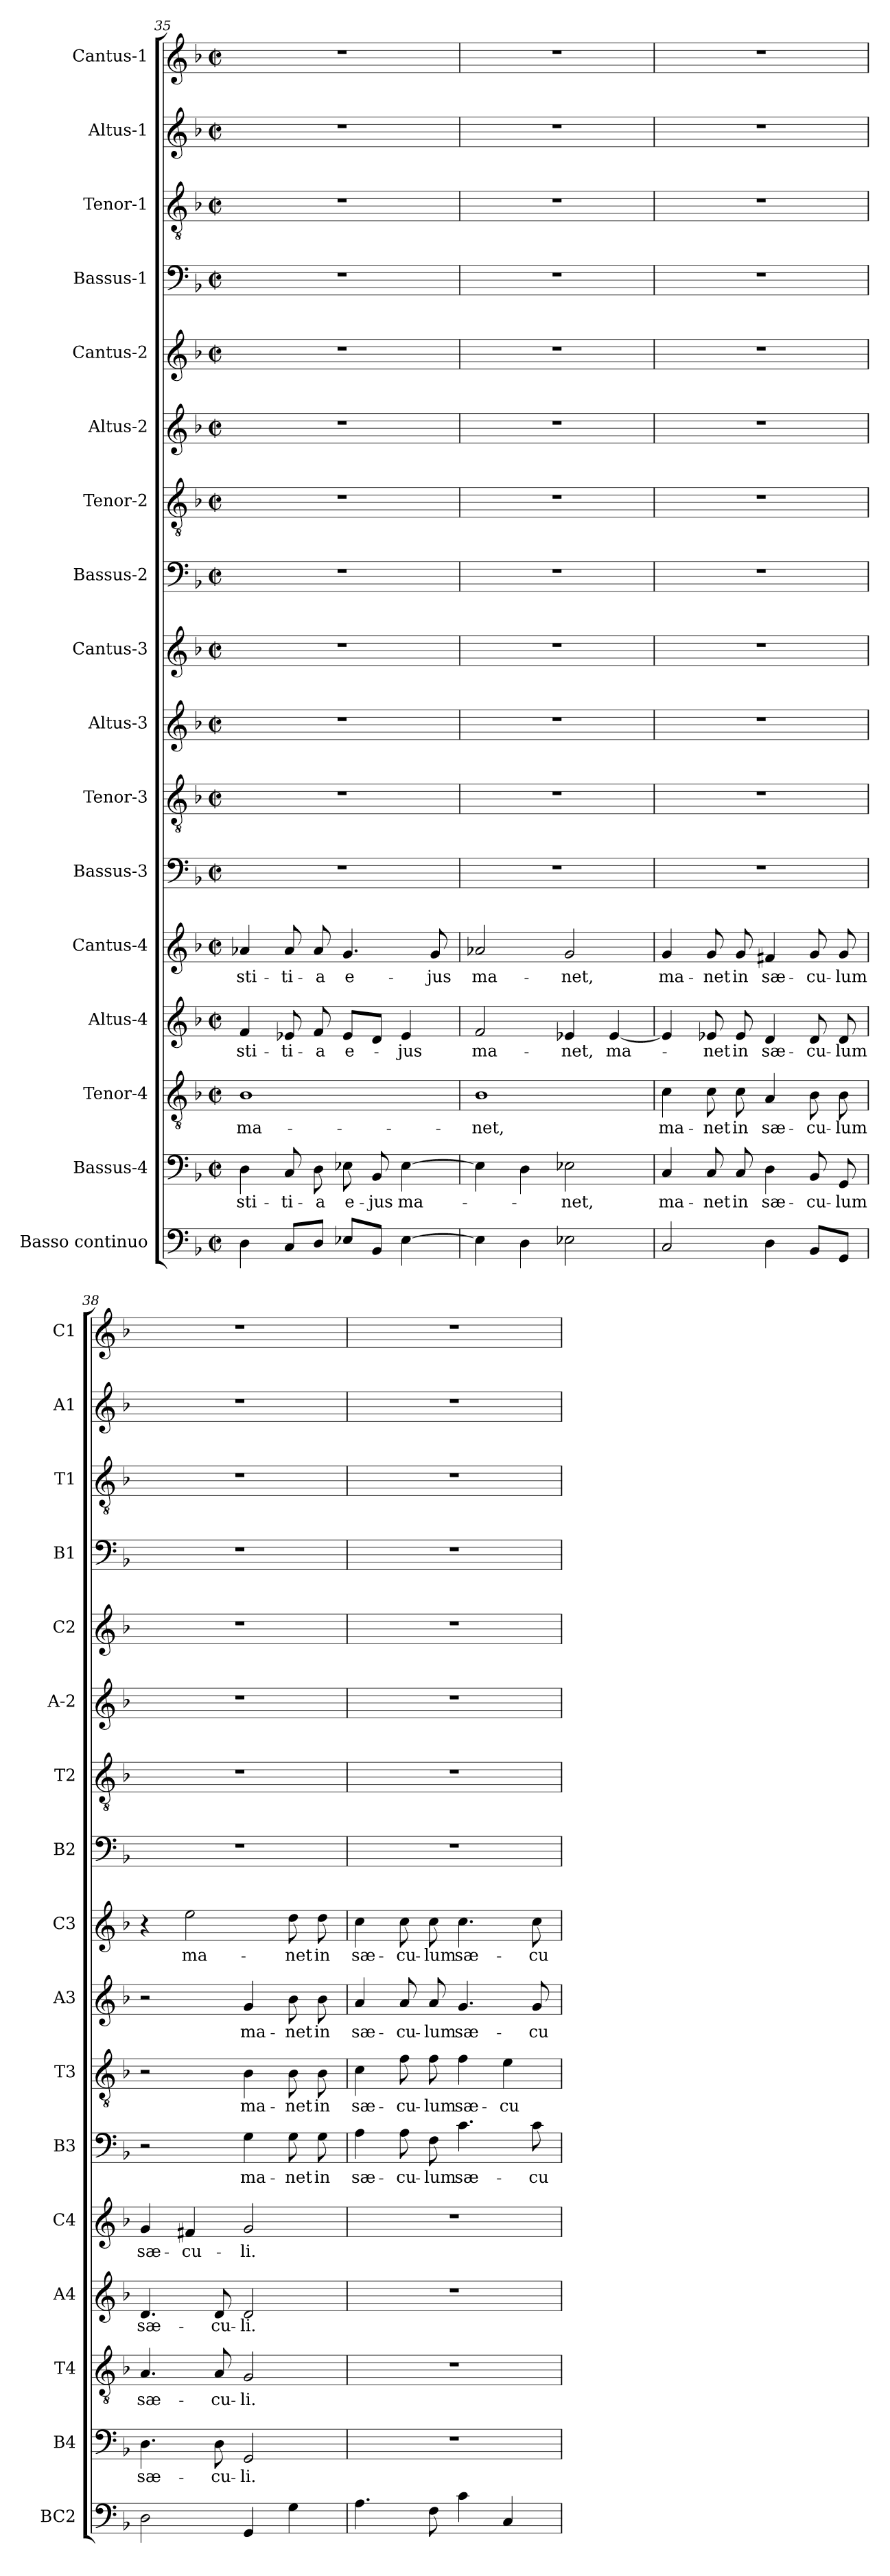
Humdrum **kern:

**kern	**kern	**text	**kern	**text	**kern	**text	**kern	**text	**kern	**text	**kern	**text	**kern	**text	**kern	**text	**kern	**kern	**kern	**kern	**kern	**kern	**kern	**kern
*part17	*part16	*part16	*part15	*part15	*part14	*part14	*part13	*part13	*part12	*part12	*part11	*part11	*part10	*part10	*part9	*part9	*part8	*part7	*part6	*part5	*part4	*part3	*part2	*part1
*staff17	*staff16	*staff16	*staff15	*staff15	*staff14	*staff14	*staff13	*staff13	*staff12	*staff12	*staff11	*staff11	*staff10	*staff10	*staff9	*staff9	*staff8	*staff7	*staff6	*staff5	*staff4	*staff3	*staff2	*staff1
*I"Basso continuo	*I"Bassus-4	*	*I"Tenor-4	*	*I"Altus-4	*	*I"Cantus-4	*	*I"Bassus-3	*	*I"Tenor-3	*	*I"Altus-3	*	*I"Cantus-3	*	*I"Bassus-2	*I"Tenor-2	*I"Altus-2	*I"Cantus-2	*I"Bassus-1	*I"Tenor-1	*I"Altus-1	*I"Cantus-1
*I'BC2	*I'B4	*	*I'T4	*	*I'A4	*	*I'C4	*	*I'B3	*	*I'T3	*	*I'A3	*	*I'C3	*	*I'B2	*I'T2	*I'A-2	*I'C2	*I'B1	*I'T1	*I'A1	*I'C1
*clefF4	*clefF4	*	*clefGv2	*	*clefG2	*	*clefG2	*	*clefF4	*	*clefGv2	*	*clefG2	*	*clefG2	*	*clefF4	*clefGv2	*clefG2	*clefG2	*clefF4	*clefGv2	*clefG2	*clefG2
*k[b-]	*k[b-]	*	*k[b-]	*	*k[b-]	*	*k[b-]	*	*k[b-]	*	*k[b-]	*	*k[b-]	*	*k[b-]	*	*k[b-]	*k[b-]	*k[b-]	*k[b-]	*k[b-]	*k[b-]	*k[b-]	*k[b-]
*F:	*F:	*	*F:	*	*F:	*	*F:	*	*F:	*	*F:	*	*F:	*	*F:	*	*F:	*F:	*F:	*F:	*F:	*F:	*F:	*F:
*M2/2	*M2/2	*	*M2/2	*	*M2/2	*	*M2/2	*	*M2/2	*	*M2/2	*	*M2/2	*	*M2/2	*	*M2/2	*M2/2	*M2/2	*M2/2	*M2/2	*M2/2	*M2/2	*M2/2
*met(c|)	*met(c|)	*	*met(c|)	*	*met(c|)	*	*met(c|)	*	*met(c|)	*	*met(c|)	*	*met(c|)	*	*met(c|)	*	*met(c|)	*met(c|)	*met(c|)	*met(c|)	*met(c|)	*met(c|)	*met(c|)	*met(c|)
=35	=35	=35	=35	=35	=35	=35	=35	=35	=35	=35	=35	=35	=35	=35	=35	=35	=35	=35	=35	=35	=35	=35	=35	=35
!	!	!LO:LY:b	!	!LO:LY:b	!	!LO:LY:b	!	!LO:LY:b	!	!	!	!	!	!	!	!	!	!	!	!	!	!	!	!
4D\	4D\	-sti-	1B-	ma-	4f/	-sti-	4a-X/	-sti-	1r	.	1r	.	1r	.	1r	.	1r	1r	1r	1r	1r	1r	1r	1r
!	!	!LO:LY:b	!	!	!	!LO:LY:b	!	!LO:LY:b	!	!	!	!	!	!	!	!	!	!	!	!	!	!	!	!
8C/L	8C/	-ti-	.	.	8e-X/	-ti-	8a-/	-ti-	.	.	.	.	.	.	.	.	.	.	.	.	.	.	.	.
!	!	!LO:LY:b	!	!	!	!LO:LY:b	!	!LO:LY:b	!	!	!	!	!	!	!	!	!	!	!	!	!	!	!	!
8D/J	8D\	-a	.	.	8f/	-a	8a-/	-a	.	.	.	.	.	.	.	.	.	.	.	.	.	.	.	.
!	!	!LO:LY:b	!	!	!	!LO:LY:b	!	!LO:LY:b	!	!	!	!	!	!	!	!	!	!	!	!	!	!	!	!
8E-X/L	8E-X\	e-	.	.	8e-/L	e-	4.g/	e-	.	.	.	.	.	.	.	.	.	.	.	.	.	.	.	.
!	!	!LO:LY:b	!	!	!	!	!	!	!	!	!	!	!	!	!	!	!	!	!	!	!	!	!	!
8BB-/J	8BB-/	-jus	.	.	8d/J	.	.	.	.	.	.	.	.	.	.	.	.	.	.	.	.	.	.	.
!	!	!LO:LY:b	!	!	!	!LO:LY:b	!	!	!	!	!	!	!	!	!	!	!	!	!	!	!	!	!	!
[4E-\	[4E-\	ma-	.	.	4e-/	-jus	.	.	.	.	.	.	.	.	.	.	.	.	.	.	.	.	.	.
!	!	!	!	!	!	!	!	!LO:LY:b	!	!	!	!	!	!	!	!	!	!	!	!	!	!	!	!
.	.	.	.	.	.	.	8g/	-jus	.	.	.	.	.	.	.	.	.	.	.	.	.	.	.	.
=36	=36	=36	=36	=36	=36	=36	=36	=36	=36	=36	=36	=36	=36	=36	=36	=36	=36	=36	=36	=36	=36	=36	=36	=36
!	!	!	!	!LO:LY:b	!	!LO:LY:b	!	!LO:LY:b	!	!	!	!	!	!	!	!	!	!	!	!	!	!	!	!
4E-\]	4E-\]	.	1B-	-net,	2f/	ma-	2a-X/	ma-	1r	.	1r	.	1r	.	1r	.	1r	1r	1r	1r	1r	1r	1r	1r
4D\	4D\	.	.	.	.	.	.	.	.	.	.	.	.	.	.	.	.	.	.	.	.	.	.	.
!	!	!LO:LY:b	!	!	!	!LO:LY:b	!	!LO:LY:b	!	!	!	!	!	!	!	!	!	!	!	!	!	!	!	!
2E-X\	2E-X\	-net,	.	.	4e-X/	-net,	2g/	-net,	.	.	.	.	.	.	.	.	.	.	.	.	.	.	.	.
!	!	!	!	!	!	!LO:LY:b	!	!	!	!	!	!	!	!	!	!	!	!	!	!	!	!	!	!
.	.	.	.	.	[4e-/	ma-	.	.	.	.	.	.	.	.	.	.	.	.	.	.	.	.	.	.
=37	=37	=37	=37	=37	=37	=37	=37	=37	=37	=37	=37	=37	=37	=37	=37	=37	=37	=37	=37	=37	=37	=37	=37	=37
!	!	!LO:LY:b	!	!LO:LY:b	!	!	!	!LO:LY:b	!	!	!	!	!	!	!	!	!	!	!	!	!	!	!	!
2C/	4C/	ma-	4c\	ma-	4e-/]	.	4g/	ma-	1r	.	1r	.	1r	.	1r	.	1r	1r	1r	1r	1r	1r	1r	1r
!	!	!LO:LY:b	!	!LO:LY:b	!	!LO:LY:b	!	!LO:LY:b	!	!	!	!	!	!	!	!	!	!	!	!	!	!	!	!
.	8C/	-net	8c\	-net	8e-X/	-net	8g/	-net	.	.	.	.	.	.	.	.	.	.	.	.	.	.	.	.
!	!	!LO:LY:b	!	!LO:LY:b	!	!LO:LY:b	!	!LO:LY:b	!	!	!	!	!	!	!	!	!	!	!	!	!	!	!	!
.	8C/	in	8c\	in	8e-/	in	8g/	in	.	.	.	.	.	.	.	.	.	.	.	.	.	.	.	.
!	!	!LO:LY:b	!	!LO:LY:b	!	!LO:LY:b	!	!LO:LY:b	!	!	!	!	!	!	!	!	!	!	!	!	!	!	!	!
4D\	4D\	sæ-	4A/	sæ-	4d/	sæ-	4f#X/	sæ-	.	.	.	.	.	.	.	.	.	.	.	.	.	.	.	.
!	!	!LO:LY:b	!	!LO:LY:b	!	!LO:LY:b	!	!LO:LY:b	!	!	!	!	!	!	!	!	!	!	!	!	!	!	!	!
8BB-/L	8BB-/	-cu-	8B-\	-cu-	8d/	-cu-	8g/	-cu-	.	.	.	.	.	.	.	.	.	.	.	.	.	.	.	.
!	!	!LO:LY:b	!	!LO:LY:b	!	!LO:LY:b	!	!LO:LY:b	!	!	!	!	!	!	!	!	!	!	!	!	!	!	!	!
8GG/J	8GG/	-lum	8B-\	-lum	8d/	-lum	8g/	-lum	.	.	.	.	.	.	.	.	.	.	.	.	.	.	.	.
!!LO:PB:g=z
=38	=38	=38	=38	=38	=38	=38	=38	=38	=38	=38	=38	=38	=38	=38	=38	=38	=38	=38	=38	=38	=38	=38	=38	=38
!	!	!LO:LY:b	!	!LO:LY:b	!	!LO:LY:b	!	!LO:LY:b	!	!	!	!	!	!	!	!	!	!	!	!	!	!	!	!
2D\	4.D\	sæ-	4.A/	sæ-	4.d/	sæ-	4g/	sæ-	2r	.	2r	.	2r	.	4r	.	1r	1r	1r	1r	1r	1r	1r	1r
!	!	!	!	!	!	!	!	!LO:LY:b	!	!	!	!	!	!	!	!LO:LY:b	!	!	!	!	!	!	!	!
.	.	.	.	.	.	.	4f#X/	-cu-	.	.	.	.	.	.	2ee\	ma-	.	.	.	.	.	.	.	.
!	!	!LO:LY:b	!	!LO:LY:b	!	!LO:LY:b	!	!	!	!	!	!	!	!	!	!	!	!	!	!	!	!	!	!
.	8D\	-cu-	8A/	-cu-	8d/	-cu-	.	.	.	.	.	.	.	.	.	.	.	.	.	.	.	.	.	.
!	!	!LO:LY:b	!	!LO:LY:b	!	!LO:LY:b	!	!LO:LY:b	!	!LO:LY:b	!	!LO:LY:b	!	!LO:LY:b	!	!	!	!	!	!	!	!	!	!
4GG/	2GG/	-li.	2G/	-li.	2d/	-li.	2g/	-li.	4G\	ma-	4B-\	ma-	4g/	ma-	.	.	.	.	.	.	.	.	.	.
!	!	!	!	!	!	!	!	!	!	!LO:LY:b	!	!LO:LY:b	!	!LO:LY:b	!	!LO:LY:b	!	!	!	!	!	!	!	!
4G\	.	.	.	.	.	.	.	.	8G\	-net	8B-\	-net	8b-\	-net	8dd\	-net	.	.	.	.	.	.	.	.
!	!	!	!	!	!	!	!	!	!	!LO:LY:b	!	!LO:LY:b	!	!LO:LY:b	!	!LO:LY:b	!	!	!	!	!	!	!	!
.	.	.	.	.	.	.	.	.	8G\	in	8B-\	in	8b-\	in	8dd\	in	.	.	.	.	.	.	.	.
=39	=39	=39	=39	=39	=39	=39	=39	=39	=39	=39	=39	=39	=39	=39	=39	=39	=39	=39	=39	=39	=39	=39	=39	=39
!	!	!	!	!	!	!	!	!	!	!LO:LY:b	!	!LO:LY:b	!	!LO:LY:b	!	!LO:LY:b	!	!	!	!	!	!	!	!
4.A\	1r	.	1r	.	1r	.	1r	.	4A\	sæ-	4c\	sæ-	4a/	sæ-	4cc\	sæ-	1r	1r	1r	1r	1r	1r	1r	1r
!	!	!	!	!	!	!	!	!	!	!LO:LY:b	!	!LO:LY:b	!	!LO:LY:b	!	!LO:LY:b	!	!	!	!	!	!	!	!
.	.	.	.	.	.	.	.	.	8A\	-cu-	8f\	-cu-	8a/	-cu-	8cc\	-cu-	.	.	.	.	.	.	.	.
!	!	!	!	!	!	!	!	!	!	!LO:LY:b	!	!LO:LY:b	!	!LO:LY:b	!	!LO:LY:b	!	!	!	!	!	!	!	!
8F\	.	.	.	.	.	.	.	.	8F\	-lum	8f\	-lum	8a/	-lum	8cc\	-lum	.	.	.	.	.	.	.	.
!	!	!	!	!	!	!	!	!	!	!LO:LY:b	!	!LO:LY:b	!	!LO:LY:b	!	!LO:LY:b	!	!	!	!	!	!	!	!
4c\	.	.	.	.	.	.	.	.	4.c\	sæ-	4f\	sæ-	4.g/	sæ-	4.cc\	sæ-	.	.	.	.	.	.	.	.
!	!	!	!	!	!	!	!	!	!	!	!	!LO:LY:b	!	!	!	!	!	!	!	!	!	!	!	!
4C/	.	.	.	.	.	.	.	.	.	.	4e\	-cu-	.	.	.	.	.	.	.	.	.	.	.	.
!	!	!	!	!	!	!	!	!	!	!LO:LY:b	!	!	!	!LO:LY:b	!	!LO:LY:b	!	!	!	!	!	!	!	!
.	.	.	.	.	.	.	.	.	8c\	-cu-	.	.	8g/	-cu-	8cc\	-cu-	.	.	.	.	.	.	.	.
=	=	=	=	=	=	=	=	=	=	=	=	=	=	=	=	=	=	=	=	=	=	=	=	=
*-	*-	*-	*-	*-	*-	*-	*-	*-	*-	*-	*-	*-	*-	*-	*-	*-	*-	*-	*-	*-	*-	*-	*-	*-
